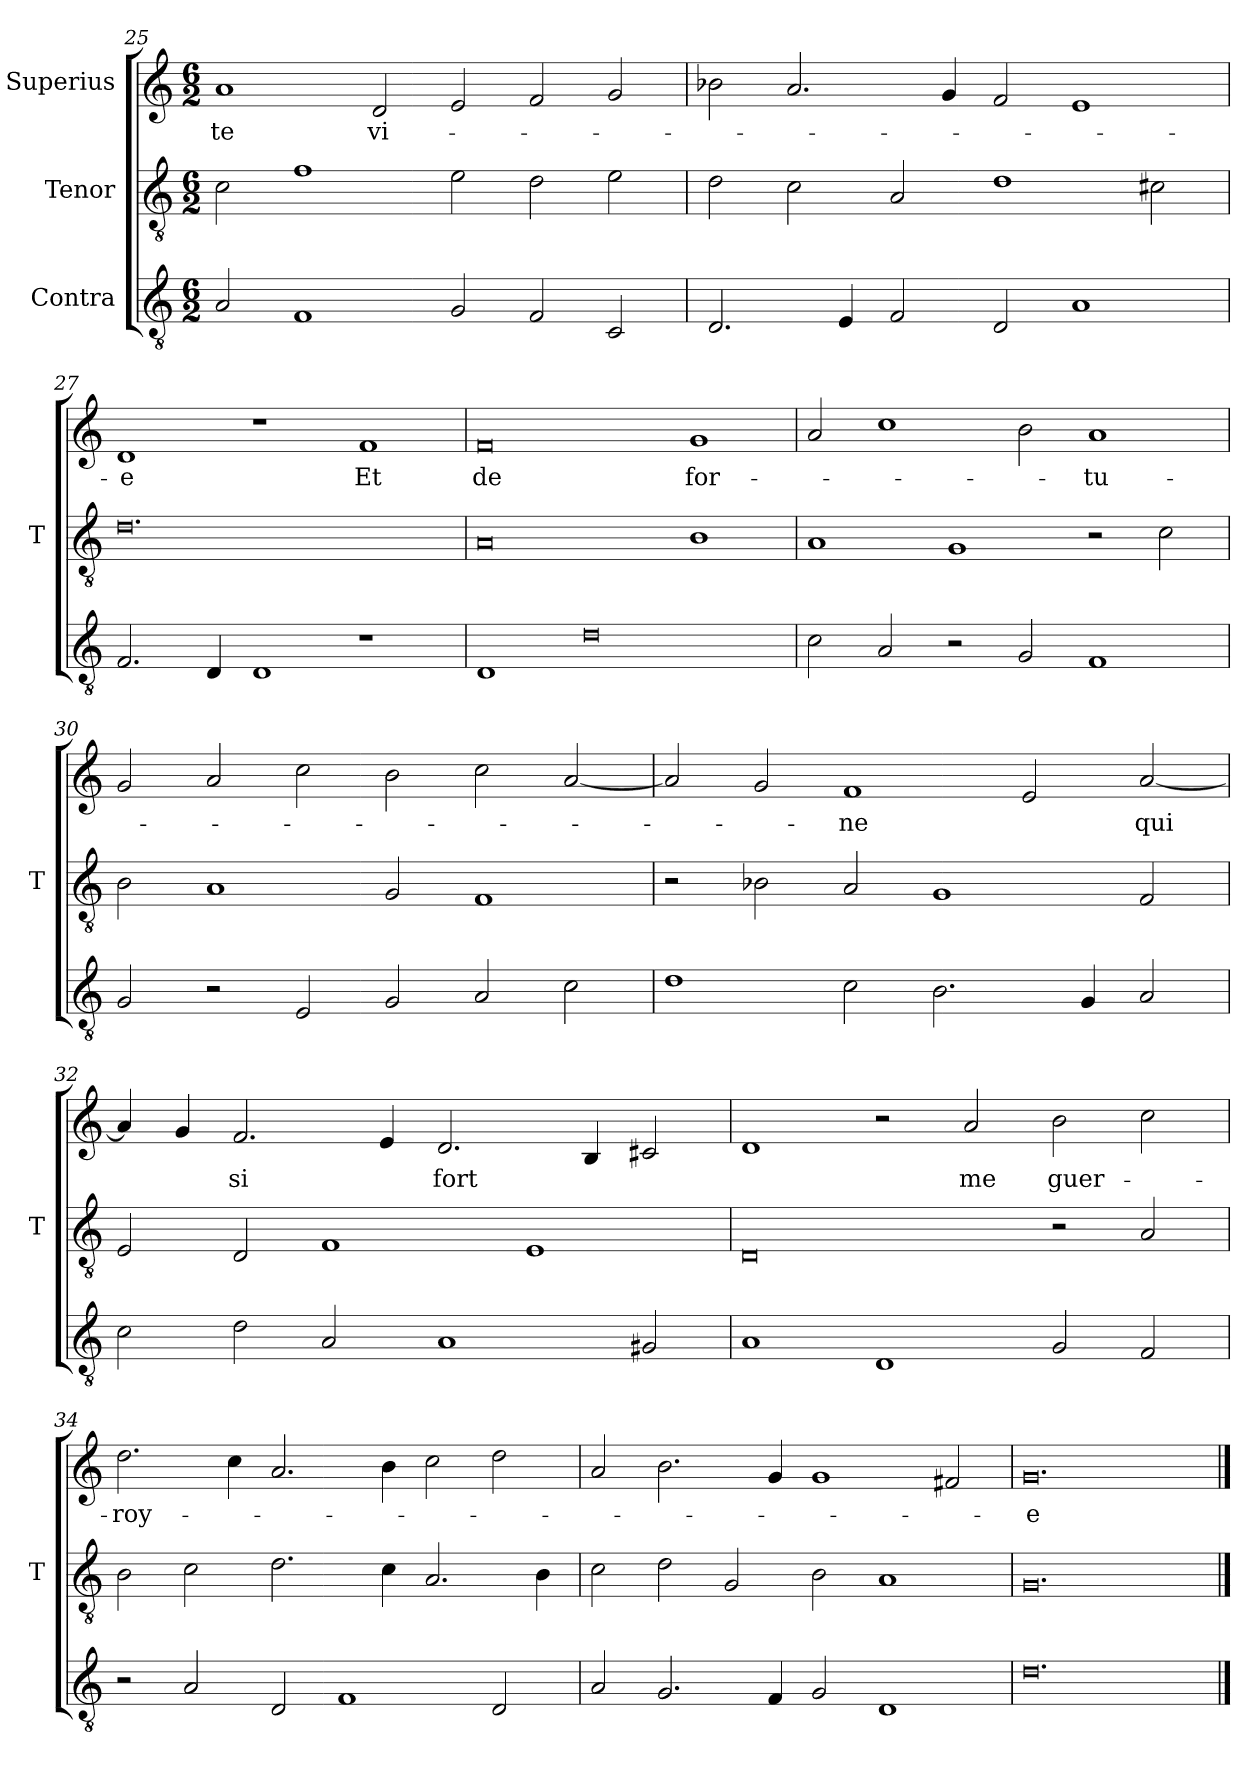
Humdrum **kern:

**kern	**kern	**kern	**text
*part3	*part2	*part1	*part1
*staff3	*staff2	*staff1	*staff1
*I"Contra	*I"Tenor	*I"Superius	*
*	*I'T	*	*
*clefGv2	*clefGv2	*clefG2	*
*M6/2	*M6/2	*M6/2	*
=25	=25	=25	=25
2A	2c	1a	-te
1F	1f	.	.
.	.	2d	vi-
2G	2e	2e	.
2F	2d	2f	.
2C	2e	2g	.
=26	=26	=26	=26
2.D	2d	2b-X	.
.	2c	2.a	.
4E	.	.	.
2F	2A	.	.
.	.	4g	.
2D	1d	2f	.
1A	.	1e	.
.	2c#X	.	.
=27	=27	=27	=27
2.F	0.d	1d	-e
4D	.	.	.
1D	.	1r	.
1r	.	1f	-Et
=28	=28	=28	=28
1D	0A	0f	-de
0d	.	.	.
.	1B	1g	for-
=29	=29	=29	=29
2c	1A	2a	.
2A	.	1cc	.
2r	1G	.	.
2G	.	2b	.
1F	2r	1a	-tu-
.	2c	.	.
=30	=30	=30	=30
2G	2B	2g	.
2r	1A	2a	.
2E	.	2cc	.
2G	2G	2b	.
2A	1F	2cc	.
2c	.	[2a	.
=31	=31	=31	=31
1d	2r	2a]	.
.	2B-X	2g	.
2c	2A	1f	-ne
2.B	1G	.	.
.	.	2e	.
4G	.	.	.
2A	2F	[2a	-qui
=32	=32	=32	=32
2c	2E	4a]	.
.	.	4g	.
2d	2D	2.f	-si
2A	1F	.	.
.	.	4e	.
1A	.	2.d	-fort
.	1E	.	.
.	.	4B	.
2G#X	.	2c#X	.
=33	=33	=33	=33
1A	0D	1d	.
1D	.	2r	.
.	.	2a	-me
2G	2r	2b	guer-
2F	2A	2cc	.
=34	=34	=34	=34
2r	2B	2.dd	-roy-
2A	2c	.	.
.	.	4cc	.
2D	2.d	2.a	.
1F	.	.	.
.	4c	4b	.
.	2.A	2cc	.
2D	.	2dd	.
.	4B	.	.
=35	=35	=35	=35
2A	2c	2a	.
2.G	2d	2.b	.
.	2G	.	.
4F	.	4g	.
2G	2B	1g	.
1D	1A	.	.
.	.	2f#X	.
=36	=36	=36	=36
0.d	0.G	0.g	-e
==	==	==	==
*-	*-	*-	*-
